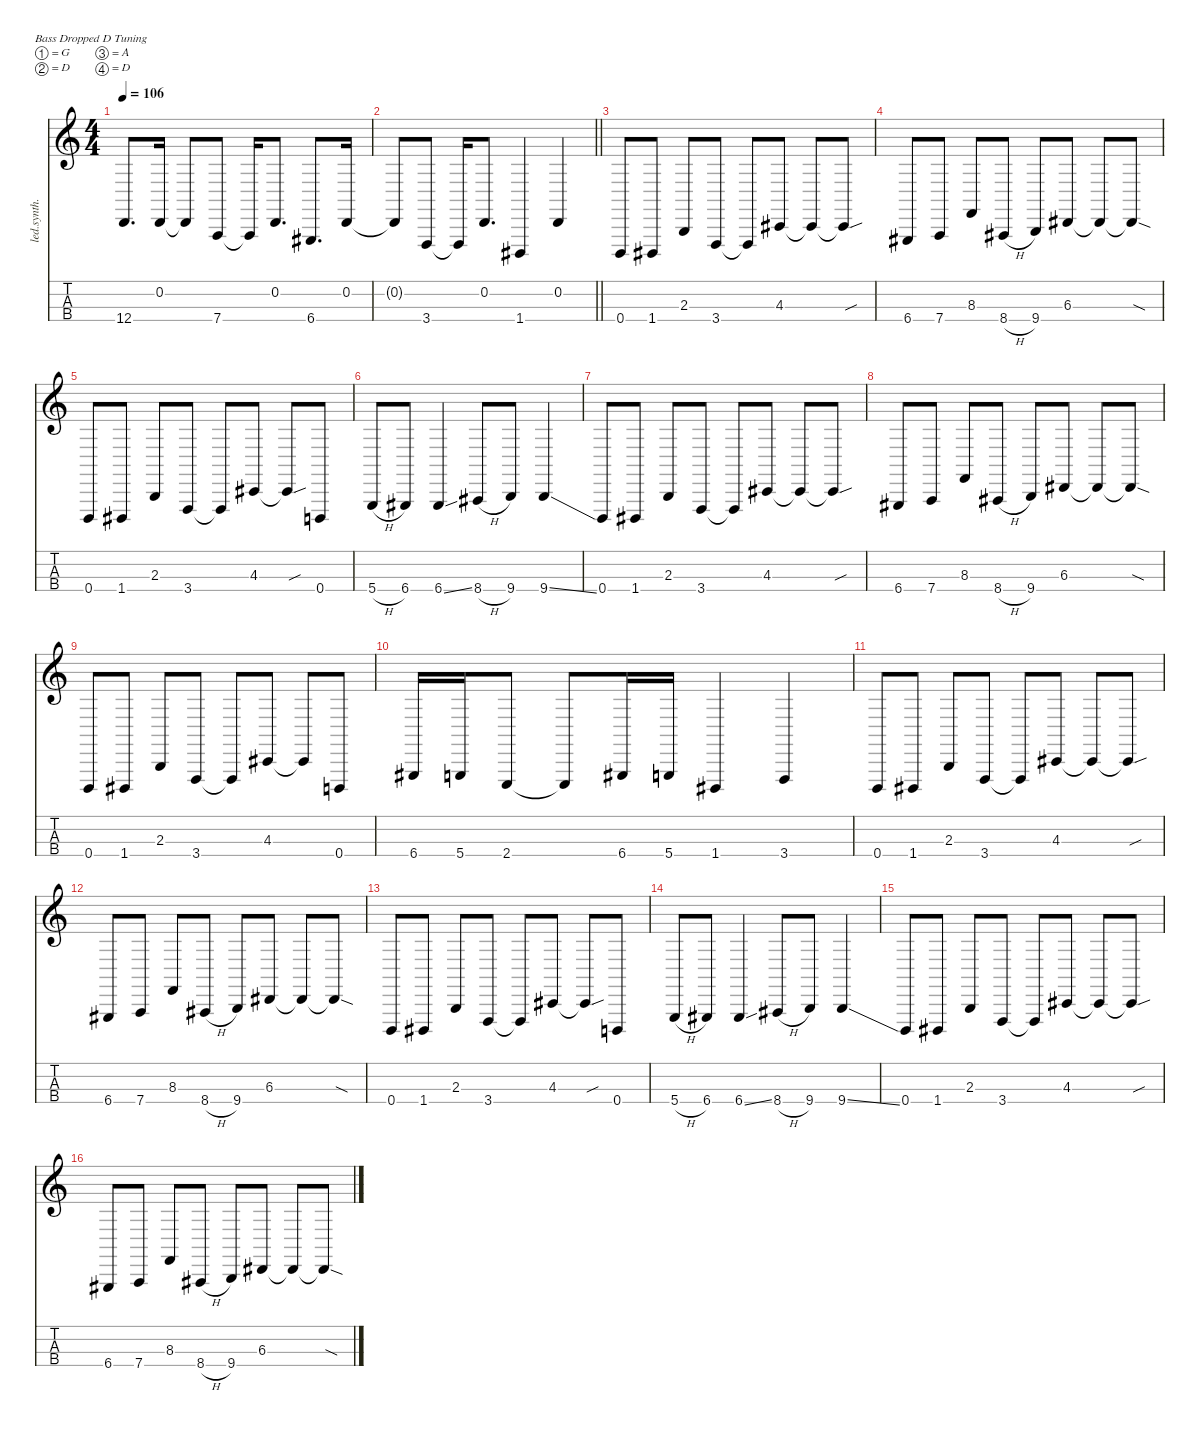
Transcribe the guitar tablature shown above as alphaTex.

\defaultSystemsLayout 4
\hideDynamics
\bracketExtendMode nobrackets
\otherSystemsTrackNameOrientation horizontal
\track ("Track 6" "led.synth.") {instrument lead8bassandlead}
\staff {score tabs}
\tuning (G2 D2 A1 D1)
\ts (4 4)
\tempo 106
\clef g2
\ks c
12.4.8{d dy f beam Up} 0.2.16{beam Up} 0.2{t}.8{beam Up} 7.4.8{beam Up} 7.4{t}.16{beam Up} 0.2.8{d beam Up} 6.4{acc #}.8{d beam Up} 0.2.16{beam Up} |
\barLineRight lightlight
0.2{t}.8{beam Up} 3.4.8{beam Up} 3.4{t}.16{beam Up} 0.2.8{d beam Up} 1.4{acc #}.4{beam Up} 0.2.4{beam Up} |
\section ("" "")
0.4.8{beam Up} 1.4{acc #}.8{beam Up} 2.3.8{beam Up} 3.4.8{beam Up} 3.4{t}.8{beam Up} 4.3{acc #}.8{beam Up} 4.3{t acc #}.8{beam Up} 4.3{sou t acc #}.8{beam Up} |
6.4{acc #}.8{beam Up} 7.4.8{beam Up} 8.3.8{beam Up} 8.4{h acc #}.8{beam Up} 9.4.8{beam Up} 6.3{acc #}.8{beam Up} 6.3{t acc #}.8{beam Up} 6.3{sod t acc #}.8{beam Up} |
0.4.8{beam Up} 1.4{acc #}.8{beam Up} 2.3.8{beam Up} 3.4.8{beam Up} 3.4{t}.8{beam Up} 4.3{acc #}.8{beam Up} 4.3{sou t acc #}.8{beam Up} 0.4.8{beam Up} |
5.4{h}.8{beam Up} 6.4{acc #}.8{beam Up} 6.4{ss acc #}.4{beam Up} 8.4{h acc #}.8{beam Up} 9.4.8{beam Up} 9.4{ss}.4{beam Up} |
0.4.8{beam Up} 1.4{acc #}.8{beam Up} 2.3.8{beam Up} 3.4.8{beam Up} 3.4{t}.8{beam Up} 4.3{acc #}.8{beam Up} 4.3{t acc #}.8{beam Up} 4.3{sou t acc #}.8{beam Up} |
6.4{acc #}.8{beam Up} 7.4.8{beam Up} 8.3.8{beam Up} 8.4{h acc #}.8{beam Up} 9.4.8{beam Up} 6.3{acc #}.8{beam Up} 6.3{t acc #}.8{beam Up} 6.3{sod t acc #}.8{beam Up} |
0.4.8{beam Up} 1.4{acc #}.8{beam Up} 2.3.8{beam Up} 3.4.8{beam Up} 3.4{t}.8{beam Up} 4.3{acc #}.8{beam Up} 4.3{t acc #}.8{beam Up} 0.4.8{beam Up} |
6.4{acc #}.16{beam Up} 5.4.16{beam Up} 2.4.8{beam Up} 2.4{t}.8{beam Up} 6.4{acc #}.16{beam Up} 5.4.16{beam Up} 1.4{acc #}.4{beam Up} 3.4.4{beam Up} |
0.4.8{beam Up} 1.4{acc #}.8{beam Up} 2.3.8{beam Up} 3.4.8{beam Up} 3.4{t}.8{beam Up} 4.3{acc #}.8{beam Up} 4.3{t acc #}.8{beam Up} 4.3{sou t acc #}.8{beam Up} |
6.4{acc #}.8{beam Up} 7.4.8{beam Up} 8.3.8{beam Up} 8.4{h acc #}.8{beam Up} 9.4.8{beam Up} 6.3{acc #}.8{beam Up} 6.3{t acc #}.8{beam Up} 6.3{sod t acc #}.8{beam Up} |
0.4.8{beam Up} 1.4{acc #}.8{beam Up} 2.3.8{beam Up} 3.4.8{beam Up} 3.4{t}.8{beam Up} 4.3{acc #}.8{beam Up} 4.3{sou t acc #}.8{beam Up} 0.4.8{beam Up} |
5.4{h}.8{beam Up} 6.4{acc #}.8{beam Up} 6.4{ss acc #}.4{beam Up} 8.4{h acc #}.8{beam Up} 9.4.8{beam Up} 9.4{ss}.4{beam Up} |
0.4.8{beam Up} 1.4{acc #}.8{beam Up} 2.3.8{beam Up} 3.4.8{beam Up} 3.4{t}.8{beam Up} 4.3{acc #}.8{beam Up} 4.3{t acc #}.8{beam Up} 4.3{sou t acc #}.8{beam Up} |
6.4{acc #}.8{beam Up} 7.4.8{beam Up} 8.3.8{beam Up} 8.4{h acc #}.8{beam Up} 9.4.8{beam Up} 6.3{acc #}.8{beam Up} 6.3{t acc #}.8{beam Up} 6.3{sod t acc #}.8{beam Up}
